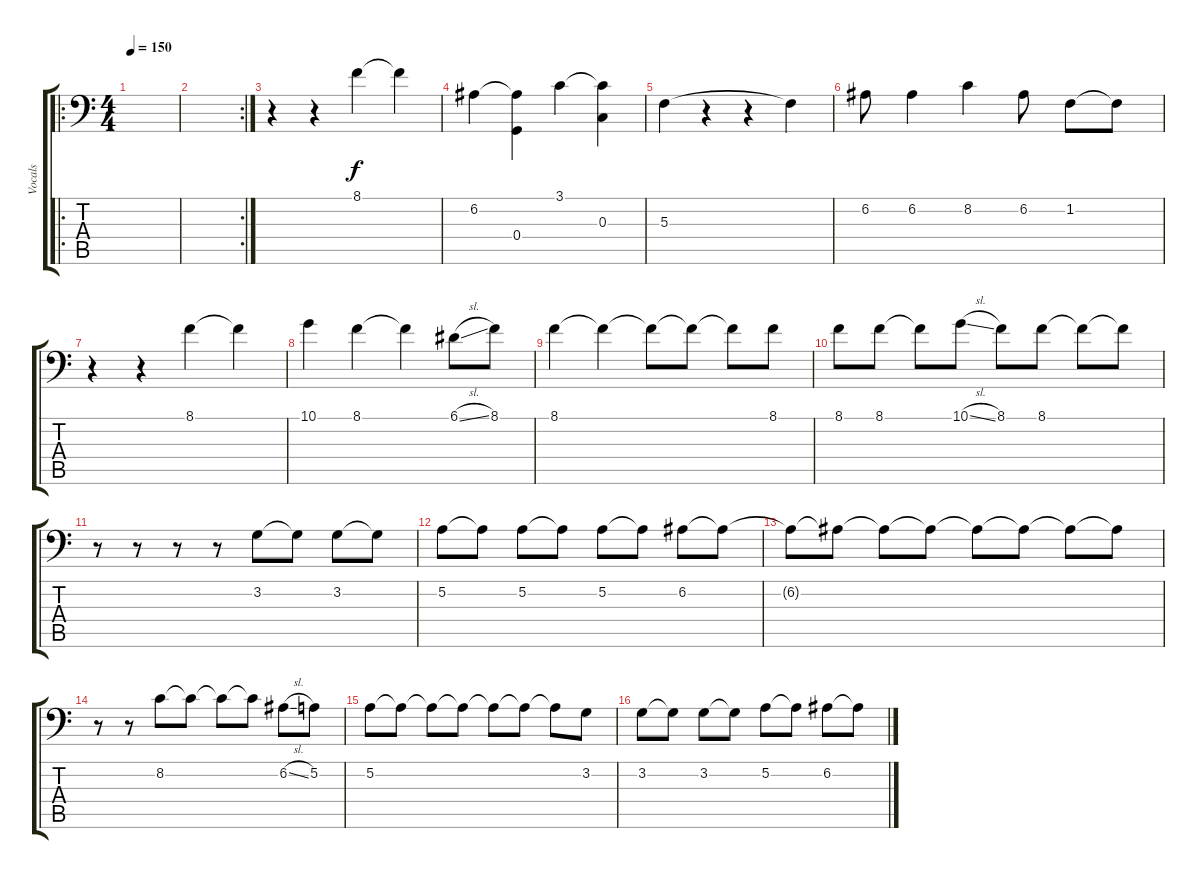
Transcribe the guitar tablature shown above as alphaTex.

\track ("Vocals" "Vocals") {instrument violin}
\staff {score tabs}
\tuning (A3 E3 C3 G2 D2 A1) {hide}
\ro
\ts (4 4)
\tempo 150
\clef f4
\ks c
|
\rc 2
|
r.4 r.4 8.1.4 8.1{t}.4 |
6.2.4 (6.2{t} 0.4).4 3.1.4 (3.1{t} 0.3).4 |
5.3.4 r.4 r.4 5.3{t}.4 |
6.2.8 6.2.4 8.2.4 6.2.8 1.2.8 1.2{t}.8 |
r.4 r.4 8.1.4 8.1{t}.4 |
10.1.4 8.1.4 8.1{t}.4 6.1{sl}.8 8.1.8 |
8.1.4 8.1{t}.4 8.1{t}.8 8.1{t}.8 8.1{t}.8 8.1.8 |
8.1.8 8.1.8 8.1{t}.8 10.1{sl}.8 8.1.8 8.1.8 8.1{t}.8 8.1{t}.8 |
r.8 r.8 r.8 r.8 3.2.8 3.2{t}.8 3.2.8 3.2{t}.8 |
5.2.8 5.2{t}.8 5.2.8 5.2{t}.8 5.2.8 5.2{t}.8 6.2.8 6.2{t}.8 |
6.2{t}.8 6.2{t}.8 6.2{t}.8 6.2{t}.8 6.2{t}.8 6.2{t}.8 6.2{t}.8 6.2{t}.8 |
r.8 r.8 8.2.8 8.2{t}.8 8.2{t}.8 8.2{t}.8 6.2{sl}.8 5.2.8 |
5.2.8 5.2{t}.8 5.2{t}.8 5.2{t}.8 5.2{t}.8 5.2{t}.8 5.2{t}.8 3.2.8 |
3.2.8 3.2{t}.8 3.2.8 3.2{t}.8 5.2.8 5.2{t}.8 6.2.8 6.2{t}.8
